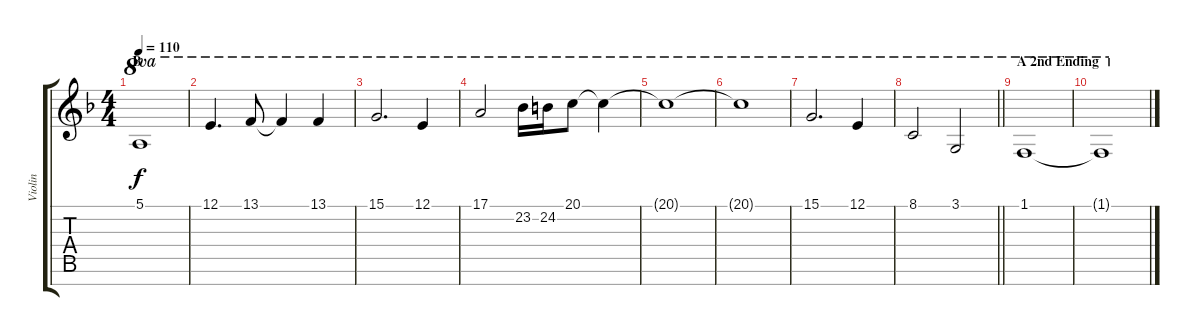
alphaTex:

\track ("Violin" "Violin") {instrument violin}
\staff {score tabs}
\tuning (E4 B3 G3 D3 A2 E2 B1) {hide}
\ts (4 4)
\section ("" "B")
\tempo 110
\clef g2
\ks f
5.1.1{ot 8va dy f} |
12.1.4{d ot 8va} 13.1.8{ot 8va} 13.1{t}.4{ot 8va} 13.1.4{ot 8va} |
15.1.2{d ot 8va} 12.1.4{ot 8va} |
17.1.2{ot 8va} 23.2.16{ot 8va} 24.2.16{ot 8va} 20.1.8{ot 8va} 20.1{t}.4{ot 8va} |
20.1{t}.1{ot 8va} |
20.1{t}.1{ot 8va} |
15.1.2{d ot 8va} 12.1.4{ot 8va} |
\barLineRight lightlight
8.1.2{ot 8va} 3.1.2{ot 8va} |
\section ("" "A 2nd Ending")
1.1.1{ot 8va} |
1.1{t}.1{ot 8va}
